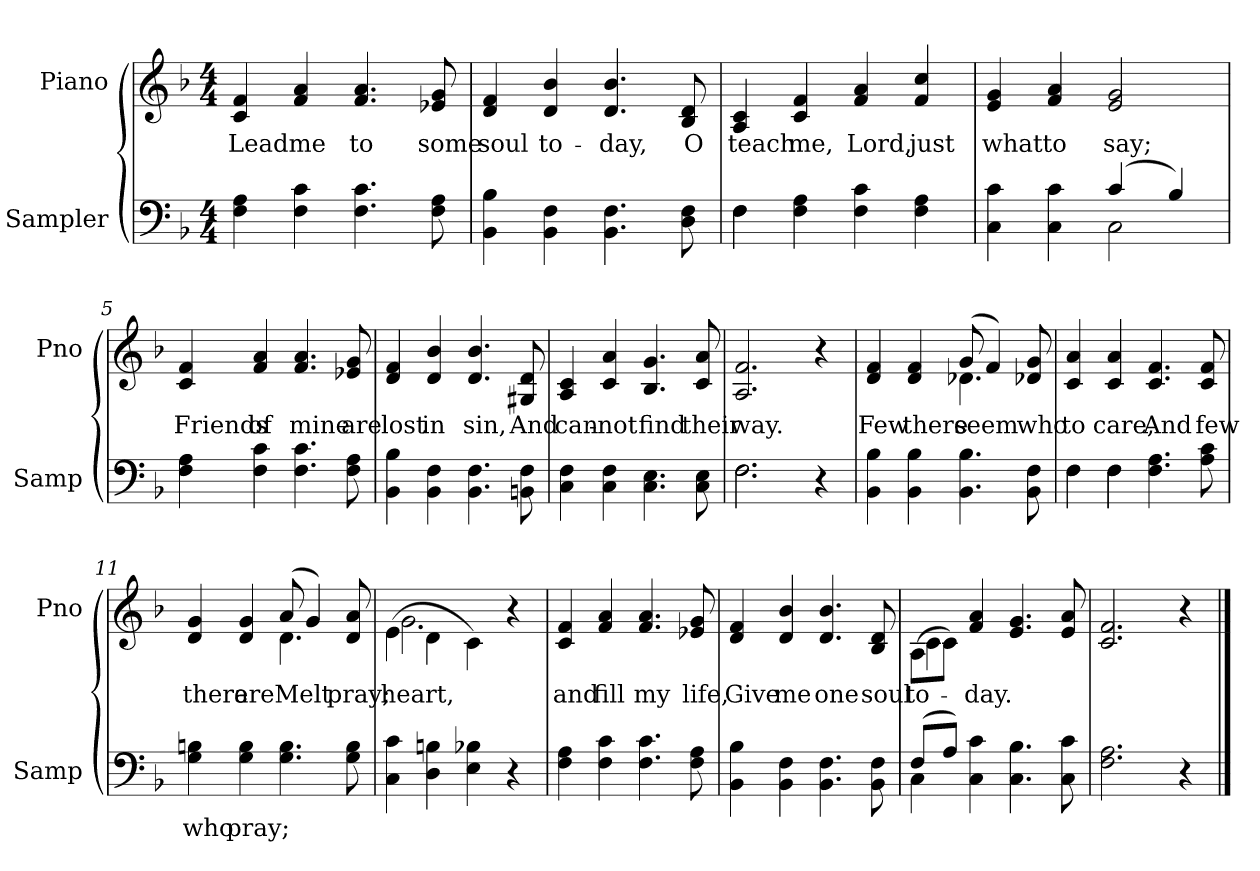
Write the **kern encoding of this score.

**kern	**text	**kern	**text
*part2	*part2	*part1	*part1
*staff2	*staff2	*staff1	*staff1
*I"Sampler	*	*I"Piano	*
*I'Samp	*	*I'Pno	*
*clefF4	*	*clefG2	*
*k[b-]	*	*k[b-]	*
*F:	*	*F:	*
*M4/4	*	*M4/4	*
=1	=1	=1	=1
4F 4A	.	4c 4f	Lead
4F 4c	.	4f 4a	me
4.F 4.c	.	4.f 4.a	to
8F 8A	.	8e-X 8g	some
=2	=2	=2	=2
4BB- 4B-	.	4d 4f	soul
4BB- 4F	.	4d 4b-	to-
4.BB- 4.F	.	4.d 4.b-	-day,
8D 8F	.	8B- 8d	O
=3	=3	=3	=3
*^	*	*	*
4F\	4F	.	4A 4c	teach
4F 4A	2.ryy	.	4c 4f	me,
4F 4c	.	.	4f 4a	Lord,
4F 4A	.	.	4f 4cc	just
=4	=4	=4	=4	=4
4C 4c	2ryy	.	4e 4g	what
4C 4c	.	.	4f 4a	to
(4c/	2C	.	2e 2g	say;
4B-/)	.	.	.	.
*v	*v	*	*	*
=5	=5	=5	=5
4F 4A	.	4c 4f	Friends
4F 4c	.	4f 4a	of
4.F 4.c	.	4.f 4.a	mine
8F 8A	.	8e-X 8g	are
=6	=6	=6	=6
4BB- 4B-	.	4d 4f	lost
4BB- 4F	.	4d 4b-	in
4.BB- 4.F	.	4.d 4.b-	sin,
8BBn 8F	.	8G#X 8d	And
=7	=7	=7	=7
4C 4F	.	4A 4c	can-
4C 4F	.	4c 4a	-not
4.C 4.E	.	4.B- 4.g	find
8C 8E	.	8c 8a	their
=8	=8	=8	=8
*^	*	*	*
2.F\	2.F	.	2.A 2.f	way.
4r	4ryy	.	4r	.
*v	*v	*	*	*
=9	=9	=9	=9
*	*	*^	*
4BB- 4B-	.	4d 4f	2ryy	Few
4BB- 4B-	.	4d 4f	.	there
4.BB- 4.B-	.	(8g/	4.d-	seem
.	.	4f/)	.	.
8BB- 8F	.	8d-X 8g	8ryy	who
*	*	*v	*v	*
=10	=10	=10	=10
*^	*	*	*
4F\	4F	.	4c 4a	to
4F\	4F	.	4c 4a	care,
4.F 4.A	2ryy	.	4.c 4.f	And
8A 8c	.	.	8c 8f	few
*v	*v	*	*	*
=11	=11	=11	=11
*	*	*^	*
4G 4Bn	who	4d 4g	2ryy	there
4G 4B	pray;	4d 4g	.	are
4.G 4.B	.	(8a/	4.d	Melt
.	.	4g/)	.	.
8G 8B	.	8d 8a	8ryy	pray;
=12	=12	=12	=12	=12
4C 4c	.	(4e\	2.g	heart,
4D 4Bn	.	4d\	.	.
4E 4B-X	.	4c\)	.	.
4r	.	4r	4ryy	.
*	*	*v	*v	*
=13	=13	=13	=13
4F 4A	.	4c 4f	and
4F 4c	.	4f 4a	fill
4.F 4.c	.	4.f 4.a	my
8F 8A	.	8e-X 8g	life,
=14	=14	=14	=14
4BB- 4B-	.	4d 4f	Give
4BB- 4F	.	4d 4b-	me
4.BB- 4.F	.	4.d 4.b-	one
8BB- 8F	.	8B- 8d	soul
=15	=15	=15	=15
*^	*	*^	*
(8F/L	4C	.	(8A\L	4c	to-
8A/J)	.	.	8c\J)	.	.
4C 4c	2.ryy	.	4f 4a	2.ryy	-day.
4.C 4.B-	.	.	4.e 4.g	.	.
8C 8c	.	.	8e 8a	.	.
*v	*v	*	*	*	*
*	*	*v	*v	*
=16	=16	=16	=16
2.F 2.A	.	2.c 2.f	.
4r	.	4r	.
==	==	==	==
*-	*-	*-	*-
